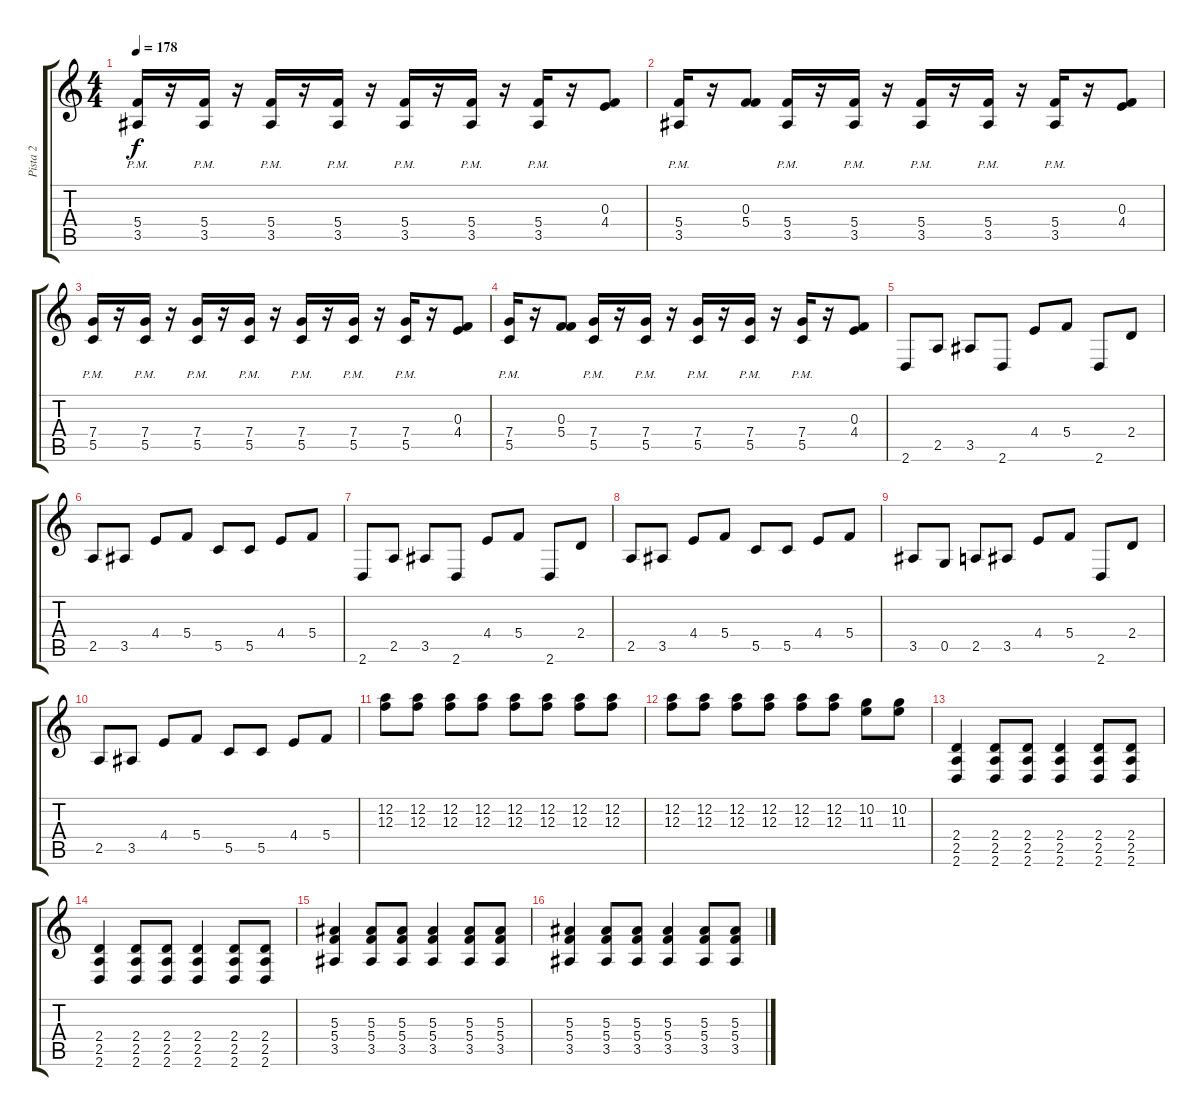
\track ("Pista 2" "Pista 2") {instrument overdrivenguitar}
\staff {score tabs}
\tuning (D4 A3 F3 C3 G2 C2) {hide}
\ts (4 4)
\tempo 178
\clef g2
\ks c
(5.4{pm} 3.5{pm}).16{dy f} r.16 (5.4{pm} 3.5{pm}).16 r.16 (5.4{pm} 3.5).16 r.16 (5.4{pm} 3.5{pm}).16 r.16 (5.4 3.5{pm}).16 r.16 (5.4 3.5{pm}).16 r.16 (5.4 3.5{pm}).16 r.16 (0.3 4.4).8 |
(5.4 3.5{pm}).16 r.16 (0.3 5.4).8 (5.4 3.5{pm}).16 r.16 (5.4 3.5{pm}).16 r.16 (5.4 3.5{pm}).16 r.16 (5.4 3.5{pm}).16 r.16 (5.4 3.5{pm}).16 r.16 (0.3 4.4).8 |
(7.4{pm} 5.5{pm}).16 r.16 (7.4{pm} 5.5{pm}).16 r.16 (7.4{pm} 5.5{pm}).16 r.16 (7.4{pm} 5.5{pm}).16 r.16 (7.4{pm} 5.5{pm}).16 r.16 (7.4{pm} 5.5{pm}).16 r.16 (7.4{pm} 5.5{pm}).16 r.16 (0.3 4.4).8 |
(7.4{pm} 5.5{pm}).16 r.16 (0.3 5.4).8 (7.4{pm} 5.5{pm}).16 r.16 (7.4{pm} 5.5{pm}).16 r.16 (7.4{pm} 5.5{pm}).16 r.16 (7.4{pm} 5.5{pm}).16 r.16 (7.4 5.5{pm}).16 r.16 (0.3 4.4).8 |
2.6.8 2.5.8 3.5.8 2.6.8 4.4.8 5.4.8 2.6.8 2.4.8 |
2.5.8 3.5.8 4.4.8 5.4.8 5.5.8 5.5.8 4.4.8 5.4.8 |
2.6.8 2.5.8 3.5.8 2.6.8 4.4.8 5.4.8 2.6.8 2.4.8 |
2.5.8 3.5.8 4.4.8 5.4.8 5.5.8 5.5.8 4.4.8 5.4.8 |
3.5.8 0.5.8 2.5.8 3.5.8 4.4.8 5.4.8 2.6.8 2.4.8 |
2.5.8 3.5.8 4.4.8 5.4.8 5.5.8 5.5.8 4.4.8 5.4.8 |
(12.2 12.3).8 (12.2 12.3).8 (12.2 12.3).8 (12.2 12.3).8 (12.2 12.3).8 (12.2 12.3).8 (12.2 12.3).8 (12.2 12.3).8 |
(12.2 12.3).8 (12.2 12.3).8 (12.2 12.3).8 (12.2 12.3).8 (12.2 12.3).8 (12.2 12.3).8 (10.2 11.3).8 (10.2 11.3).8 |
(2.4 2.5 2.6).4 (2.4 2.5 2.6).8 (2.4 2.5 2.6).8 (2.4 2.5 2.6).4 (2.4 2.5 2.6).8 (2.4 2.5 2.6).8 |
(2.4 2.5 2.6).4 (2.4 2.5 2.6).8 (2.4 2.5 2.6).8 (2.4 2.5 2.6).4 (2.4 2.5 2.6).8 (2.4 2.5 2.6).8 |
(5.3 5.4 3.5).4 (5.3 5.4 3.5).8 (5.3 5.4 3.5).8 (5.3 5.4 3.5).4 (5.3 5.4 3.5).8 (5.3 5.4 3.5).8 |
(5.3 5.4 3.5).4 (5.3 5.4 3.5).8 (5.3 5.4 3.5).8 (5.3 5.4 3.5).4 (5.3 5.4 3.5).8 (5.3 5.4 3.5).8
